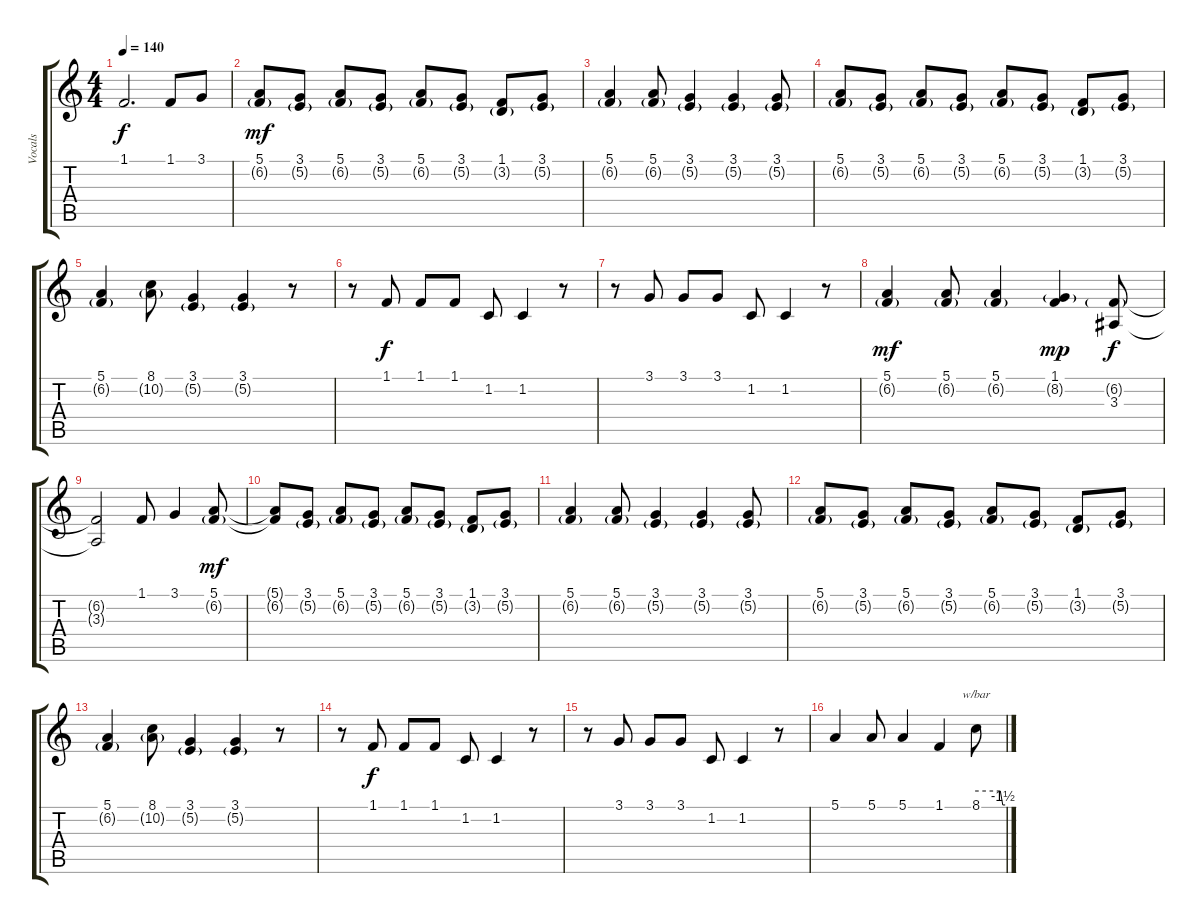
\track ("Vocals" "Vocals") {instrument clarinet}
\staff {score tabs}
\tuning (E4 B3 G3 D3 A2 E2) {hide}
\ts (4 4)
\tempo 140
\clef g2
\ks c
1.1{t}.2{d dy f} 1.1.8 3.1.8 |
(5.1 6.2{g}).8{dy mf} (3.1 5.2{g}).8 (5.1 6.2{g}).8 (3.1 5.2{g}).8 (5.1 6.2{g}).8 (3.1 5.2{g}).8 (1.1 3.2{g}).8 (3.1 5.2{g}).8 |
(5.1 6.2{g}).4 (5.1 6.2{g}).8 (3.1 5.2{g}).4 (3.1 5.2{g}).4 (3.1 5.2{g}).8 |
(5.1 6.2{g}).8 (3.1 5.2{g}).8 (5.1 6.2{g}).8 (3.1 5.2{g}).8 (5.1 6.2{g}).8 (3.1 5.2{g}).8 (1.1 3.2{g}).8 (3.1 5.2{g}).8 |
(5.1 6.2{g}).4 (8.1 10.2{g}).8 (3.1 5.2{g}).4 (3.1 5.2{g}).4 r.8 |
r.8 1.1.8{dy f} 1.1.8 1.1.8 1.2.8 1.2.4 r.8 |
r.8 3.1.8 3.1.8 3.1.8 1.2.8 1.2.4 r.8 |
(5.1 6.2{g}).4{dy mf} (5.1 6.2{g}).8 (5.1 6.2{g}).4 (1.1 8.2{g}).4{dy mp} (6.2{g} 3.3).8{dy f} |
(6.2{t} 3.3{t}).2 1.1.8 3.1.4 (5.1 6.2{g}).8{dy mf} |
(5.1{t} 6.2{t}).8 (3.1 5.2{g}).8 (5.1 6.2{g}).8 (3.1 5.2{g}).8 (5.1 6.2{g}).8 (3.1 5.2{g}).8 (1.1 3.2{g}).8 (3.1 5.2{g}).8 |
(5.1 6.2{g}).4 (5.1 6.2{g}).8 (3.1 5.2{g}).4 (3.1 5.2{g}).4 (3.1 5.2{g}).8 |
(5.1 6.2{g}).8 (3.1 5.2{g}).8 (5.1 6.2{g}).8 (3.1 5.2{g}).8 (5.1 6.2{g}).8 (3.1 5.2{g}).8 (1.1 3.2{g}).8 (3.1 5.2{g}).8 |
(5.1 6.2{g}).4 (8.1 10.2{g}).8 (3.1 5.2{g}).4 (3.1 5.2{g}).4 r.8 |
r.8 1.1.8{dy f} 1.1.8 1.1.8 1.2.8 1.2.4 r.8 |
r.8 3.1.8 3.1.8 3.1.8 1.2.8 1.2.4 r.8 |
5.1.4 5.1.8 5.1.4 1.1.4 8.1.8{tbe (custom default 0 0 50 0 55 -6 60 -6)}
